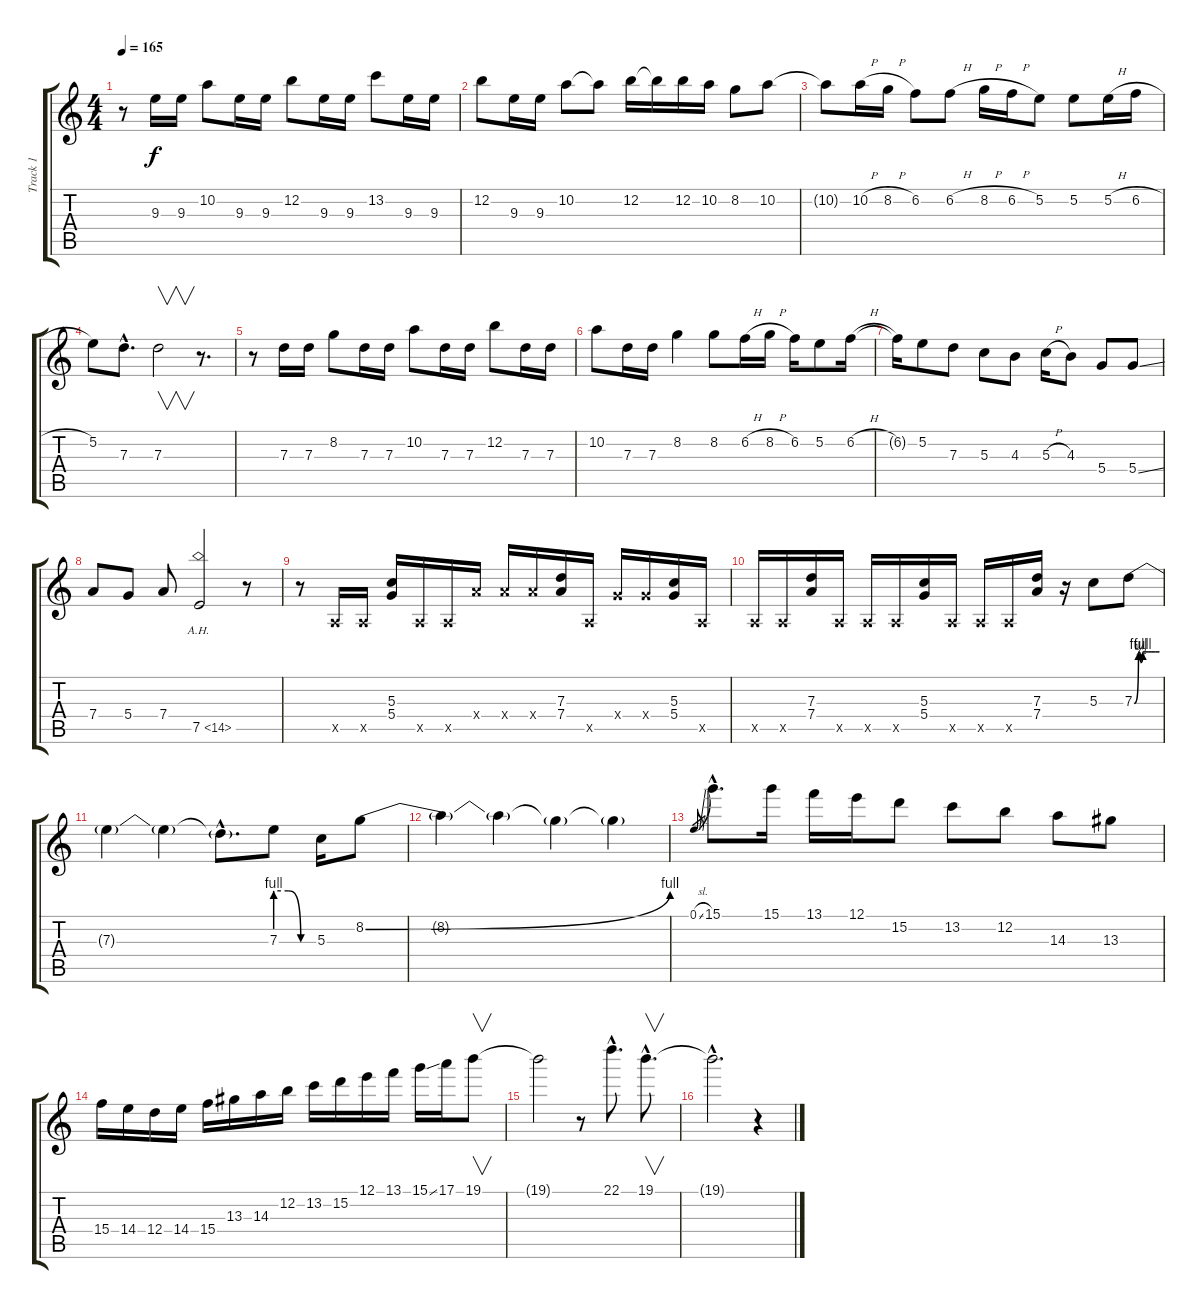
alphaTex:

\track ("Track 1" "Track 1") {instrument overdrivenguitar}
\staff {score tabs}
\tuning (E4 B3 G3 D3 A2 E2) {hide}
\ts (4 4)
\tempo 165
\clef g2
\ks c
r.8{dy f} 9.3.16 9.3.16 10.2.8 9.3.16 9.3.16 12.2.8 9.3.16 9.3.16 13.2.8 9.3.16 9.3.16 |
12.2.8 9.3.16 9.3.16 10.2.8 10.2{t}.8 12.2.16 12.2{t}.16 12.2.16 10.2.16 8.2.8 10.2.8 |
10.2{t}.8 10.2{h}.16 8.2{h}.16 6.2.8 6.2{h}.8 8.2{h}.16 6.2{h}.16 5.2.8 5.2.8 5.2{h}.16 6.2{h}.16 |
5.2.8 7.3{hac}.8{d} 7.3.2{v} r.8{d} |
r.8 7.3.16 7.3.16 8.2.8 7.3.16 7.3.16 10.2.8 7.3.16 7.3.16 12.2.8 7.3.16 7.3.16 |
10.2.8 7.3.16 7.3.16 8.2.4 8.2.8 6.2{h}.16 8.2{h}.16 6.2.16 5.2.8 6.2{h}.16 |
6.2{t}.16 5.2.8 7.3.8 5.3.8 4.3.8 5.3{h}.16 4.3.8 5.4.8 5.4{ss}.8 |
7.4.8 5.4.8 7.4.8 7.5{ah 7}.2 r.8 |
r.8 0.5{x}.16 0.5{x}.16 (5.3 5.4).16 0.5{x}.16 0.5{x}.16 7.4{x}.16 7.4{x}.16 7.4{x}.16 (7.3 7.4).16 0.5{x}.16 5.4{x}.16 5.4{x}.16 (5.3 5.4).16 0.5{x}.16 |
0.5{x}.16 0.5{x}.16 (7.3 7.4).16 0.5{x}.16 0.5{x}.16 0.5{x}.16 (5.3 5.4).16 0.5{x}.16 0.5{x}.16 0.5{x}.16 (7.3 7.4).16 r.16 5.3.8 7.3{be (custom 0 0 10 4 15 2 20 4 35 4 40 4 50 4 60 4)}.8 |
7.3{t}.4 7.3{t}.4 7.3{hac t}.8{d} 7.3{be (custom 0 4 20 4 40 0 60 0)}.8 5.3.16 8.2{be (bend 0 0 60 4)}.8 |
8.2{t}.4 8.2{t}.4 8.2{t}.4 8.2{t}.4 |
0.1{sl}.8{gr} 15.1{hac}.8{d} 15.1.16 13.1.16 12.1.16 15.2.8 13.2.8 12.2.8 14.3.8 13.3.8 |
15.4.16 14.4.16 12.4.16 14.4.16 15.4.16 13.3.16 14.3.16 12.2.16 13.2.16 15.2.16 12.1.16 13.1.16 15.1{ss}.16 17.1.16 19.1.8{v} |
19.1{t}.2 r.8 22.1{hac}.8{d} 19.1{hac}.8{v d} |
19.1{hac t}.2{d} r.4
